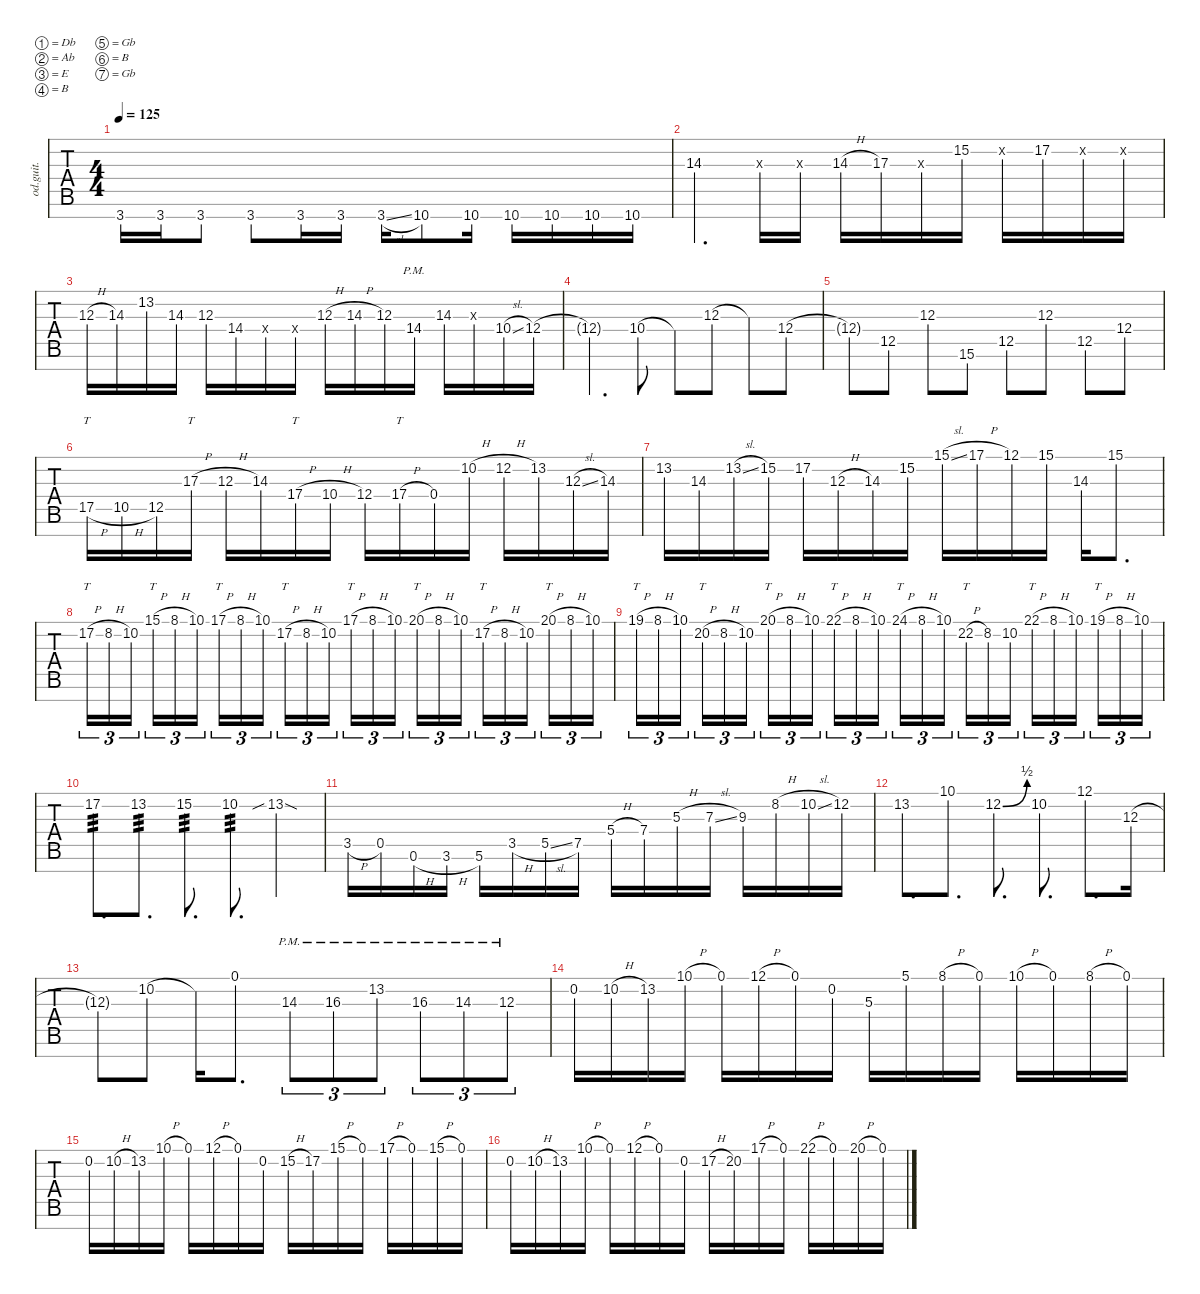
\defaultSystemsLayout 4
\hideDynamics
\bracketExtendMode nobrackets
\track ("Overdriven Guitar" "od.guit.") {instrument overdrivenguitar}
\staff {tabs}
\tuning (Db4 Ab3 E3 B2 Gb2 B1 Gb1)
\ts (4 4)
\tempo 125
\clef g2
\ks c
3.7{t}.16{dy mf beam Up} 3.7.16{beam Up} 3.7.8{beam Up} 3.7.8{beam Up} 3.7.16{beam Up} 3.7.16{beam Up} 3.7{sl}.16{beam Up} 10.7.8{beam Up} 10.7.16{beam Up} 10.7.16{beam Up} 10.7.16{beam Up} 10.7.16{beam Up} 10.7.16{beam Up} |
14.3{acc #}.4{d beam Down} 0.3{x}.16{beam Up} 0.3{x}.16{beam Up} 14.3{h acc #}.16{beam Down} 17.3.16{beam Down} 0.3{x}.16{beam Down} 15.2.16{beam Down} 5.2{x acc #}.16{beam Down} 17.2{acc #}.16{beam Down} 0.2{x acc #}.16{beam Down} 0.2{x acc #}.16{beam Down} |
12.3{h}.16{beam Down} 14.3{acc #}.16{beam Down} 13.2.16{beam Down} 14.3{acc #}.16{beam Down} 12.3.16{beam Up} 14.4{acc #}.16{beam Up} 0.4{x}.16{beam Up} 0.4{x}.16{beam Up} 12.3{h}.16{beam Down} 14.3{h acc #}.16{beam Down} 12.3.16{beam Down} 14.4{pm acc #}.16{beam Down} 14.3{acc #}.16{beam Down} 0.3{x}.16{beam Down} 10.4{sl}.16{beam Down} 12.4.16{beam Down} |
12.4{t}.4{d beam Down} 10.4.8{beam Up} 10.4{t}.8{beam Down} 12.3.8{beam Down} 12.3{t}.8{beam Down} 12.4.8{beam Down} |
12.4{t}.8{beam Up} 12.5{acc #}.8{beam Up} 12.3.8{beam Up} 15.6.8{beam Up} 12.5{acc #}.8{beam Down} 12.3.8{beam Down} 12.5{acc #}.8{beam Up} 12.4.8{beam Up} |
17.5{h}.16{tt beam Down} 10.5{h}.16{beam Down} 12.5{acc #}.16{beam Down} 17.3{h}.16{tt beam Down} 12.3{h}.16{beam Down} 14.3{acc #}.16{beam Down} 17.4{h}.16{tt beam Down} 10.4{h}.16{beam Down} 12.4.16{beam Up} 17.4{h}.16{tt beam Up} 0.4.16{beam Up} 10.2{h acc #}.16{beam Up} 12.2{h acc #}.16{beam Down} 13.2.16{beam Down} 12.3{sl}.16{beam Down} 14.3{acc #}.16{beam Down} |
13.2.16{beam Down} 14.3{acc #}.16{beam Down} 13.2{sl}.16{beam Down} 15.2.16{beam Down} 17.2{acc #}.16{beam Down} 12.3{h}.16{beam Down} 14.3{acc #}.16{beam Down} 15.2.16{beam Down} 15.1{sl}.16{beam Down} 17.1{h acc #}.16{beam Down} 12.1{acc #}.16{beam Down} 15.1.16{beam Down} 14.3{acc #}.16{beam Down} 15.1.8{d beam Down} |
17.2{h acc #}.16{tt tu (3 2) beam Down} 8.2{h}.16{tu (3 2) beam Down} 10.2{acc #}.16{tu (3 2) beam Down} 15.1{h}.16{tt tu (3 2) beam Down} 8.1{h}.16{tu (3 2) beam Down} 10.1.16{tu (3 2) beam Down} 17.1{h acc #}.16{tt tu (3 2) beam Down} 8.1{h}.16{tu (3 2) beam Down} 10.1.16{tu (3 2) beam Down} 17.2{h acc #}.16{tt tu (3 2) beam Down} 8.2{h}.16{tu (3 2) beam Down} 10.2{acc #}.16{tu (3 2) beam Down} 17.1{h acc #}.16{tt tu (3 2) beam Down} 8.1{h}.16{tu (3 2) beam Down} 10.1.16{tu (3 2) beam Down} 20.1{h}.16{tt tu (3 2) beam Down} 8.1{h}.16{tu (3 2) beam Down} 10.1.16{tu (3 2) beam Down} 17.2{h acc #}.16{tt tu (3 2) beam Down} 8.2{h}.16{tu (3 2) beam Down} 10.2{acc #}.16{tu (3 2) beam Down} 20.1{h}.16{tt tu (3 2) beam Down} 8.1{h}.16{tu (3 2) beam Down} 10.1.16{tu (3 2) beam Down} |
19.1{h acc #}.16{tt tu (3 2) beam Down} 8.1{h}.16{tu (3 2) beam Down} 10.1.16{tu (3 2) beam Down} 20.2{h}.16{tt tu (3 2) beam Down} 8.2{h}.16{tu (3 2) beam Down} 10.2{acc #}.16{tu (3 2) beam Down} 20.1{h}.16{tt tu (3 2) beam Down} 8.1{h}.16{tu (3 2) beam Down} 10.1.16{tu (3 2) beam Down} 22.1{h}.16{tt tu (3 2) beam Down} 8.1{h}.16{tu (3 2) beam Down} 10.1.16{tu (3 2) beam Down} 24.1{h acc #}.16{tt tu (3 2) beam Down} 8.1{h}.16{tu (3 2) beam Down} 10.1.16{tu (3 2) beam Down} 22.2{h acc #}.16{tt tu (3 2) beam Down} 8.2.16{tu (3 2) beam Down} 10.2{acc #}.16{tu (3 2) beam Down} 22.1{h}.16{tt tu (3 2) beam Down} 8.1{h}.16{tu (3 2) beam Down} 10.1.16{tu (3 2) beam Down} 19.1{h acc #}.16{tt tu (3 2) beam Down} 8.1{h}.16{tu (3 2) beam Down} 10.1.16{tu (3 2) beam Down} |
17.2{acc #}.8{d tp 3 beam Down} 13.2.8{d tp 3 beam Down} 15.2.8{d tp 3 beam Down} 10.2{acc #}.8{d tp 3 beam Down} 13.2{sib sod}.4{beam Down} |
3.5{h}.16{beam Up} 0.5{acc #}.16{beam Up} 0.6{h}.16{beam Up} 3.6{h}.16{beam Up} 5.6.16{beam Up} 3.5{h}.16{beam Up} 5.5{sl}.16{beam Up} 7.5{acc #}.16{beam Up} 5.4{h}.16{beam Up} 7.4{acc #}.16{beam Up} 5.3{h}.16{beam Up} 7.3{sl}.16{beam Up} 9.3{acc #}.16{beam Down} 8.2{h}.16{beam Down} 10.2{sl acc #}.16{beam Down} 12.2{acc #}.16{beam Down} |
13.2.8{d beam Down} 10.1.8{d beam Down} 12.2{be (bend 0 0 15.6 2) acc #}.8{d beam Down} 10.2{acc #}.8{d beam Down} 12.1{acc #}.8{d beam Down} 12.3.16{beam Down} |
12.3{t}.8{beam Down} 10.2{acc #}.8{beam Down} 10.2{t acc #}.16{beam Down} 0.1{acc #}.8{d beam Down} 14.3{pm acc #}.8{tu (3 2) beam Down} 16.3{pm acc #}.8{tu (3 2) beam Down} 13.2{pm}.8{tu (3 2) beam Down} 16.3{pm acc #}.8{tu (3 2) beam Down} 14.3{pm acc #}.8{tu (3 2) beam Down} 12.3{pm}.8{tu (3 2) beam Down} |
0.2{acc #}.16{beam Down} 10.2{h acc #}.16{beam Down} 13.2.16{beam Down} 10.1{h}.16{beam Down} 0.1{acc #}.16{beam Down} 12.1{h acc #}.16{beam Down} 0.1{acc #}.16{beam Down} 0.2{acc #}.16{beam Down} 5.3.16{beam Down} 5.1{acc #}.16{beam Down} 8.1{h}.16{beam Down} 0.1{acc #}.16{beam Down} 10.1{h}.16{beam Down} 0.1{acc #}.16{beam Down} 8.1{h}.16{beam Down} 0.1{acc #}.16{beam Down} |
0.2{acc #}.16{beam Down} 10.2{h acc #}.16{beam Down} 13.2.16{beam Down} 10.1{h}.16{beam Down} 0.1{acc #}.16{beam Down} 12.1{h acc #}.16{beam Down} 0.1{acc #}.16{beam Down} 0.2{acc #}.16{beam Down} 15.2{h}.16{beam Down} 17.2{acc #}.16{beam Down} 15.1{h}.16{beam Down} 0.1{acc #}.16{beam Down} 17.1{h acc #}.16{beam Down} 0.1{acc #}.16{beam Down} 15.1{h}.16{beam Down} 0.1{acc #}.16{beam Down} |
0.2{acc #}.16{beam Down} 10.2{h acc #}.16{beam Down} 13.2.16{beam Down} 10.1{h}.16{beam Down} 0.1{acc #}.16{beam Down} 12.1{h acc #}.16{beam Down} 0.1{acc #}.16{beam Down} 0.2{acc #}.16{beam Down} 17.2{h acc #}.16{beam Down} 20.2.16{beam Down} 17.1{h acc #}.16{beam Down} 0.1{acc #}.16{beam Down} 22.1{h}.16{beam Down} 0.1{acc #}.16{beam Down} 20.1{h}.16{beam Down} 0.1{acc #}.16{beam Down}
